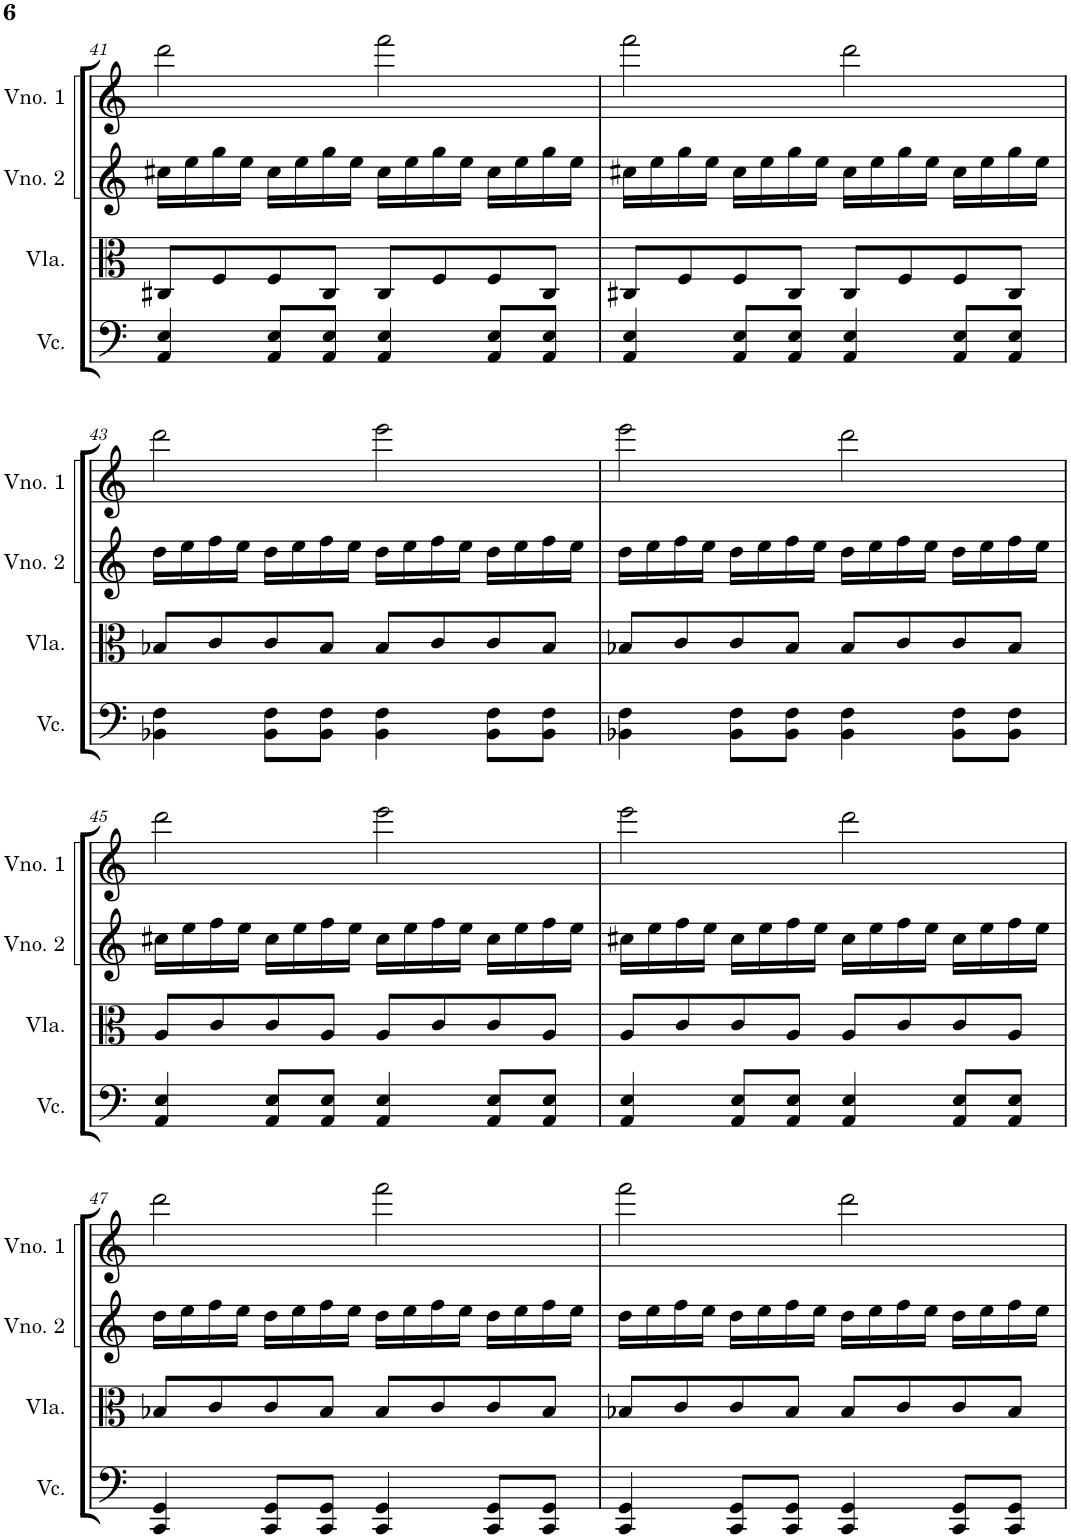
**kern	**kern	**kern	**kern
*part4	*part3	*part2	*part1
*staff4	*staff3	*staff2	*staff1
*I"Violoncelo	*I"Viola	*I"Violino 2	*I"Violino 1
*I'Vc.	*I'Vla.	*I'Vno. 2	*I'Vno. 1
!!LO:PB:g=z
*clefF4	*clefC3	*clefG2	*clefG2
*k[]	*k[]	*k[]	*k[]
*M4/4	*M4/4	*M4/4	*M4/4
=41	=41	=41	=41
4AA/ 4E/	8C#X/L	16cc#X\LL	2ddd\
.	.	16ee\	.
.	8F/	16gg\	.
.	.	16ee\JJ	.
8AA/ 8E/L	8F/	16cc#\LL	.
.	.	16ee\	.
8AA/ 8E/J	8C#/J	16gg\	.
.	.	16ee\JJ	.
4AA/ 4E/	8C#/L	16cc#\LL	2fff\
.	.	16ee\	.
.	8F/	16gg\	.
.	.	16ee\JJ	.
8AA/ 8E/L	8F/	16cc#\LL	.
.	.	16ee\	.
8AA/ 8E/J	8C#/J	16gg\	.
.	.	16ee\JJ	.
=42	=42	=42	=42
4AA/ 4E/	8C#X/L	16cc#X\LL	2fff\
.	.	16ee\	.
.	8F/	16gg\	.
.	.	16ee\JJ	.
8AA/ 8E/L	8F/	16cc#\LL	.
.	.	16ee\	.
8AA/ 8E/J	8C#/J	16gg\	.
.	.	16ee\JJ	.
4AA/ 4E/	8C#/L	16cc#\LL	2ddd\
.	.	16ee\	.
.	8F/	16gg\	.
.	.	16ee\JJ	.
8AA/ 8E/L	8F/	16cc#\LL	.
.	.	16ee\	.
8AA/ 8E/J	8C#/J	16gg\	.
.	.	16ee\JJ	.
!!LO:LB:g=z
=43	=43	=43	=43
4BB-X\ 4F\	8B-X/L	16dd\LL	2ddd\
.	.	16ee\	.
.	8c/	16ff\	.
.	.	16ee\JJ	.
8BB-\ 8F\L	8c/	16dd\LL	.
.	.	16ee\	.
8BB-\ 8F\J	8B-/J	16ff\	.
.	.	16ee\JJ	.
4BB-\ 4F\	8B-/L	16dd\LL	2eee\
.	.	16ee\	.
.	8c/	16ff\	.
.	.	16ee\JJ	.
8BB-\ 8F\L	8c/	16dd\LL	.
.	.	16ee\	.
8BB-\ 8F\J	8B-/J	16ff\	.
.	.	16ee\JJ	.
=44	=44	=44	=44
4BB-X\ 4F\	8B-X/L	16dd\LL	2eee\
.	.	16ee\	.
.	8c/	16ff\	.
.	.	16ee\JJ	.
8BB-\ 8F\L	8c/	16dd\LL	.
.	.	16ee\	.
8BB-\ 8F\J	8B-/J	16ff\	.
.	.	16ee\JJ	.
4BB-\ 4F\	8B-/L	16dd\LL	2ddd\
.	.	16ee\	.
.	8c/	16ff\	.
.	.	16ee\JJ	.
8BB-\ 8F\L	8c/	16dd\LL	.
.	.	16ee\	.
8BB-\ 8F\J	8B-/J	16ff\	.
.	.	16ee\JJ	.
!!LO:LB:g=z
=45	=45	=45	=45
4AA/ 4E/	8A/L	16cc#X\LL	2ddd\
.	.	16ee\	.
.	8c/	16ff\	.
.	.	16ee\JJ	.
8AA/ 8E/L	8c/	16cc#\LL	.
.	.	16ee\	.
8AA/ 8E/J	8A/J	16ff\	.
.	.	16ee\JJ	.
4AA/ 4E/	8A/L	16cc#\LL	2eee\
.	.	16ee\	.
.	8c/	16ff\	.
.	.	16ee\JJ	.
8AA/ 8E/L	8c/	16cc#\LL	.
.	.	16ee\	.
8AA/ 8E/J	8A/J	16ff\	.
.	.	16ee\JJ	.
=46	=46	=46	=46
4AA/ 4E/	8A/L	16cc#X\LL	2eee\
.	.	16ee\	.
.	8c/	16ff\	.
.	.	16ee\JJ	.
8AA/ 8E/L	8c/	16cc#\LL	.
.	.	16ee\	.
8AA/ 8E/J	8A/J	16ff\	.
.	.	16ee\JJ	.
4AA/ 4E/	8A/L	16cc#\LL	2ddd\
.	.	16ee\	.
.	8c/	16ff\	.
.	.	16ee\JJ	.
8AA/ 8E/L	8c/	16cc#\LL	.
.	.	16ee\	.
8AA/ 8E/J	8A/J	16ff\	.
.	.	16ee\JJ	.
!!LO:LB:g=z
=47	=47	=47	=47
4CC/ 4GG/	8B-X/L	16dd\LL	2ddd\
.	.	16ee\	.
.	8c/	16ff\	.
.	.	16ee\JJ	.
8CC/ 8GG/L	8c/	16dd\LL	.
.	.	16ee\	.
8CC/ 8GG/J	8B-/J	16ff\	.
.	.	16ee\JJ	.
4CC/ 4GG/	8B-/L	16dd\LL	2fff\
.	.	16ee\	.
.	8c/	16ff\	.
.	.	16ee\JJ	.
8CC/ 8GG/L	8c/	16dd\LL	.
.	.	16ee\	.
8CC/ 8GG/J	8B-/J	16ff\	.
.	.	16ee\JJ	.
=48	=48	=48	=48
4CC/ 4GG/	8B-X/L	16dd\LL	2fff\
.	.	16ee\	.
.	8c/	16ff\	.
.	.	16ee\JJ	.
8CC/ 8GG/L	8c/	16dd\LL	.
.	.	16ee\	.
8CC/ 8GG/J	8B-/J	16ff\	.
.	.	16ee\JJ	.
4CC/ 4GG/	8B-/L	16dd\LL	2ddd\
.	.	16ee\	.
.	8c/	16ff\	.
.	.	16ee\JJ	.
8CC/ 8GG/L	8c/	16dd\LL	.
.	.	16ee\	.
8CC/ 8GG/J	8B-/J	16ff\	.
.	.	16ee\JJ	.
=	=	=	=
*-	*-	*-	*-
